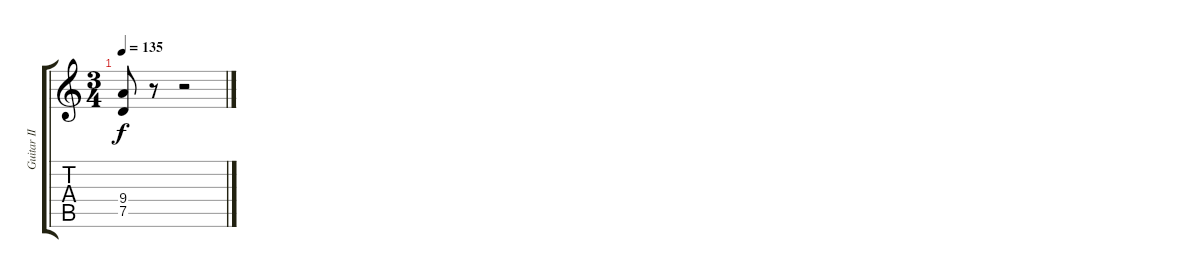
\track ("Guitar II [Brent Hinds]" "Guitar II ") {instrument distortionguitar}
\staff {score tabs}
\tuning (D4 A3 F3 C3 G2 D2) {hide}
\ts (3 4)
\tempo 135
\clef g2
\ks c
(9.4{t} 7.5{t}).8{dy f} r.8 r.2
